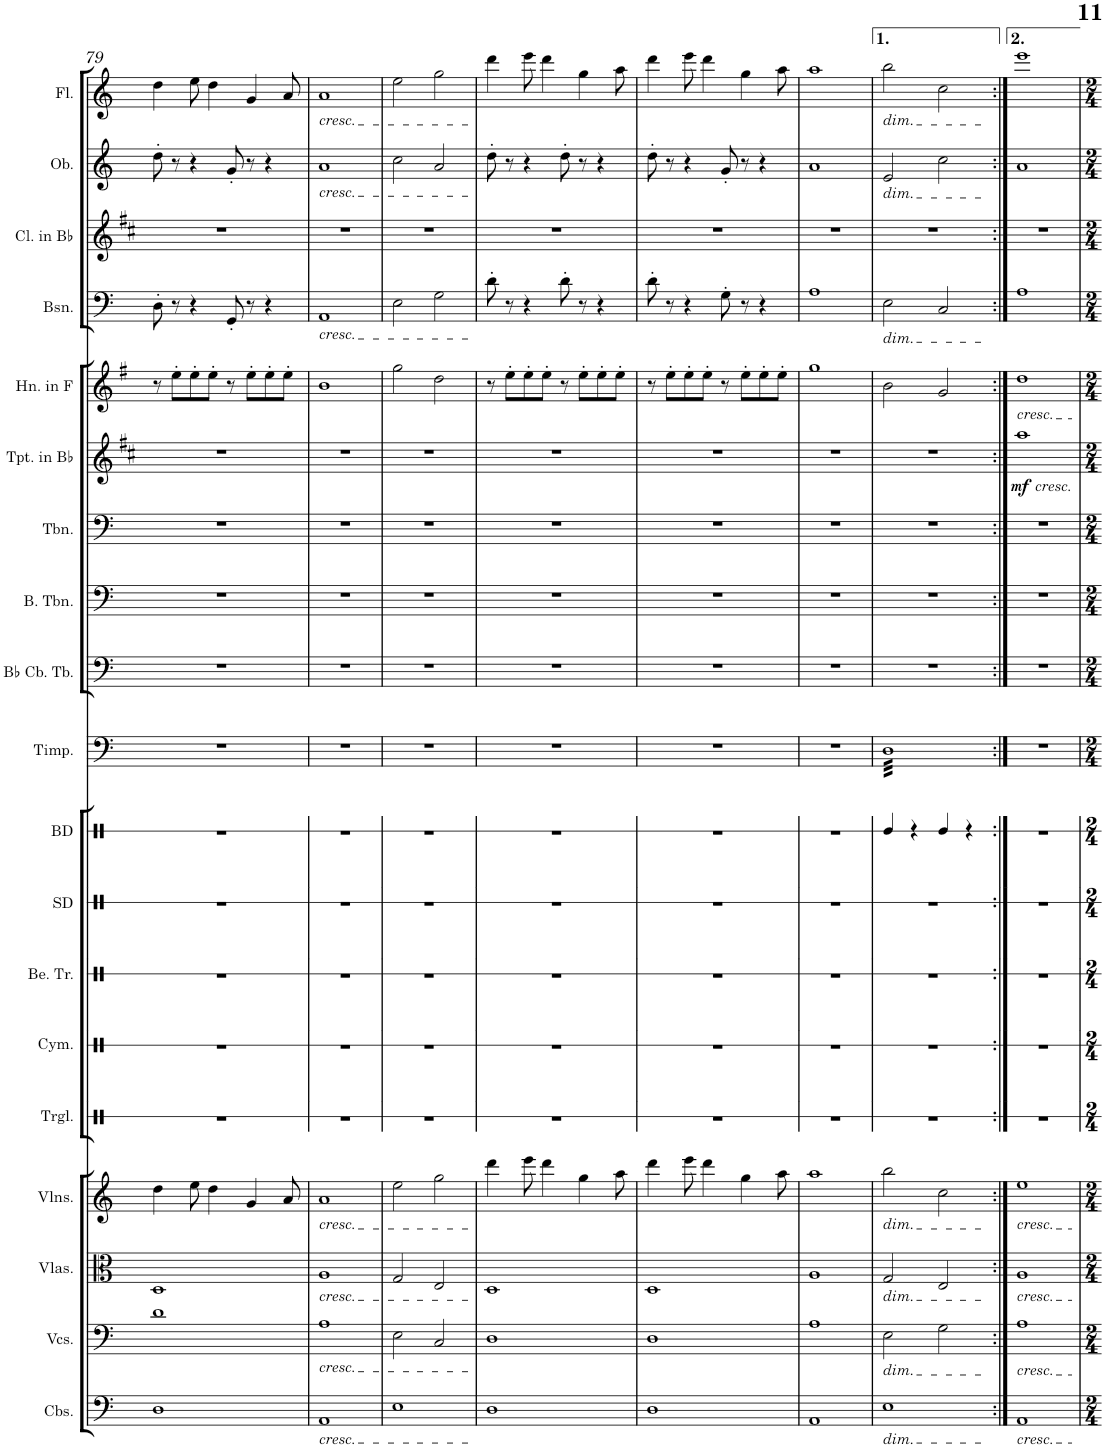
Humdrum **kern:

**kern	**kern	**kern	**kern	**kern	**kern	**kern	**kern	**kern	**kern	**kern	**kern	**kern	**kern	**dynam	**kern	**kern	**kern	**kern	**kern
*part19	*part18	*part17	*part16	*part15	*part14	*part13	*part12	*part11	*part10	*part9	*part8	*part7	*part6	*part6	*part5	*part4	*part3	*part2	*part1
*staff19	*staff18	*staff17	*staff16	*staff15	*staff14	*staff13	*staff12	*staff11	*staff10	*staff9	*staff8	*staff7	*staff6	*staff6	*staff5	*staff4	*staff3	*staff2	*staff1
*I"Contrabasses	*I"Violoncellos	*I"Violas	*I"Violins	*I"Triangle	*I"Cymbals	*I"Bell Tree	*I"Snare Drum	*I"Bass Drum	*I"Timpani	*I"Bb Contrabass Tuba	*I"Bass Trombone	*I"Trombone	*I"Trumpet in Bb	*	*I"Horn in F	*I"Bassoon	*I"Clarinet in Bb	*I"Oboe	*I"Flute
*I'Cbs.	*I'Vcs.	*I'Vlas.	*I'Vlns.	*I'Trgl.	*I'Cym.	*I'Be. Tr.	*I'SD	*I'BD	*I'Timp.	*I'Bb Cb. Tb.	*I'B. Tbn.	*I'Tbn.	*I'Tpt. in Bb	*	*I'Hn. in F	*I'Bsn.	*I'Cl. in Bb	*I'Ob.	*I'Fl.
!!LO:PB:g=z
*clefF4	*clefF4	*clefC3	*clefG2	*clefX	*clefX	*clefX	*clefX	*clefX	*clefF4	*clefF4	*clefF4	*clefF4	*clefG2	*	*clefG2	*clefF4	*clefG2	*clefG2	*clefG2
*Trd7c12	*	*	*	*	*	*	*	*	*	*	*	*	*Trd1c2	*	*Trd4c7	*	*Trd1c2	*	*
*k[]	*k[]	*k[]	*k[]	*k[]	*k[]	*k[]	*k[]	*k[]	*k[]	*k[]	*k[]	*k[]	*k[f#c#]	*	*k[f#]	*k[]	*k[f#c#]	*k[]	*k[]
*M4/4	*M4/4	*M4/4	*M4/4	*M4/4	*M4/4	*M4/4	*M4/4	*M4/4	*M4/4	*M4/4	*M4/4	*M4/4	*M4/4	*	*M4/4	*M4/4	*M4/4	*M4/4	*M4/4
=79	=79	=79	=79	=79	=79	=79	=79	=79	=79	=79	=79	=79	=79	=79	=79	=79	=79	=79	=79
1D	1d	1D	4dd\	1r	1r	1r	1r	1r	1r	1r	1r	1r	1r	.	8r	8D'\	1r	8dd'\	4dd\
.	.	.	.	.	.	.	.	.	.	.	.	.	.	.	8ee'\L	8r	.	8r	.
.	.	.	8ee\	.	.	.	.	.	.	.	.	.	.	.	8ee'\	4r	.	4r	8ee\
.	.	.	4dd\	.	.	.	.	.	.	.	.	.	.	.	8ee'\J	.	.	.	4dd\
.	.	.	.	.	.	.	.	.	.	.	.	.	.	.	8r	8GG'/	.	8g'/	.
.	.	.	4g/	.	.	.	.	.	.	.	.	.	.	.	8ee'\L	8r	.	8r	4g/
.	.	.	.	.	.	.	.	.	.	.	.	.	.	.	8ee'\	4r	.	4r	.
.	.	.	8a/	.	.	.	.	.	.	.	.	.	.	.	8ee'\J	.	.	.	8a/
=80	=80	=80	=80	=80	=80	=80	=80	=80	=80	=80	=80	=80	=80	=80	=80	=80	=80	=80	=80
!	!	!	!	!	!	!	!	!	!	!	!	!	!	!	!	!	!	!	!LO:TX:b:i:t=cresc.
!	!	!	!	!	!	!	!	!	!	!	!	!	!	!	!	!	!	!LO:TX:b:i:t=cresc.	!
!	!	!	!	!	!	!	!	!	!	!	!	!	!	!	!	!LO:TX:b:i:t=cresc.	!	!	!
!	!	!	!LO:TX:b:i:t=cresc.	!	!	!	!	!	!	!	!	!	!	!	!	!	!	!	!
!	!	!LO:TX:b:i:t=cresc.	!	!	!	!	!	!	!	!	!	!	!	!	!	!	!	!	!
!	!LO:TX:b:i:t=cresc.	!	!	!	!	!	!	!	!	!	!	!	!	!	!	!	!	!	!
!LO:TX:b:i:t=cresc.	!	!	!	!	!	!	!	!	!	!	!	!	!	!	!	!	!	!	!
1AA	1A	1A	1a	1r	1r	1r	1r	1r	1r	1r	1r	1r	1r	.	1b	1AA	1r	1a	1a
=81	=81	=81	=81	=81	=81	=81	=81	=81	=81	=81	=81	=81	=81	=81	=81	=81	=81	=81	=81
1E	2E\	2G/	2ee\	1r	1r	1r	1r	1r	1r	1r	1r	1r	1r	.	2gg\	2E\	1r	2cc\	2ee\
.	2C/	2E/	2gg\	.	.	.	.	.	.	.	.	.	.	.	2dd\	2G\	.	2a/	2gg\
=82	=82	=82	=82	=82	=82	=82	=82	=82	=82	=82	=82	=82	=82	=82	=82	=82	=82	=82	=82
1D	1D	1D	4ddd\	1r	1r	1r	1r	1r	1r	1r	1r	1r	1r	.	8r	8d'\	1r	8dd'\	4ddd\
.	.	.	.	.	.	.	.	.	.	.	.	.	.	.	8ee'\L	8r	.	8r	.
.	.	.	8eee\	.	.	.	.	.	.	.	.	.	.	.	8ee'\	4r	.	4r	8eee\
.	.	.	4ddd\	.	.	.	.	.	.	.	.	.	.	.	8ee'\J	.	.	.	4ddd\
.	.	.	.	.	.	.	.	.	.	.	.	.	.	.	8r	8d'\	.	8dd'\	.
.	.	.	4gg\	.	.	.	.	.	.	.	.	.	.	.	8ee'\L	8r	.	8r	4gg\
.	.	.	.	.	.	.	.	.	.	.	.	.	.	.	8ee'\	4r	.	4r	.
.	.	.	8aa\	.	.	.	.	.	.	.	.	.	.	.	8ee'\J	.	.	.	8aa\
=83	=83	=83	=83	=83	=83	=83	=83	=83	=83	=83	=83	=83	=83	=83	=83	=83	=83	=83	=83
1D	1D	1D	4ddd\	1r	1r	1r	1r	1r	1r	1r	1r	1r	1r	.	8r	8d'\	1r	8dd'\	4ddd\
.	.	.	.	.	.	.	.	.	.	.	.	.	.	.	8ee'\L	8r	.	8r	.
.	.	.	8eee\	.	.	.	.	.	.	.	.	.	.	.	8ee'\	4r	.	4r	8eee\
.	.	.	4ddd\	.	.	.	.	.	.	.	.	.	.	.	8ee'\J	.	.	.	4ddd\
.	.	.	.	.	.	.	.	.	.	.	.	.	.	.	8r	8G'\	.	8g'/	.
.	.	.	4gg\	.	.	.	.	.	.	.	.	.	.	.	8ee'\L	8r	.	8r	4gg\
.	.	.	.	.	.	.	.	.	.	.	.	.	.	.	8ee'\	4r	.	4r	.
.	.	.	8aa\	.	.	.	.	.	.	.	.	.	.	.	8ee'\J	.	.	.	8aa\
=84	=84	=84	=84	=84	=84	=84	=84	=84	=84	=84	=84	=84	=84	=84	=84	=84	=84	=84	=84
1AA	1A	1A	1aa	1r	1r	1r	1r	1r	1r	1r	1r	1r	1r	.	1gg	1A	1r	1a	1aa
=85	=85	=85	=85	=85	=85	=85	=85	=85	=85	=85	=85	=85	=85	=85	=85	=85	=85	=85	=85
!	!	!	!	!	!	!	!	!	!	!	!	!	!	!	!	!	!	!	!LO:TX:b:i:t=dim.
!	!	!	!	!	!	!	!	!	!	!	!	!	!	!	!	!	!	!LO:TX:b:i:t=dim.	!
!	!	!	!	!	!	!	!	!	!	!	!	!	!	!	!	!LO:TX:b:i:t=dim.	!	!	!
!	!	!	!LO:TX:b:i:t=dim.	!	!	!	!	!	!	!	!	!	!	!	!	!	!	!	!
!	!	!LO:TX:b:i:t=dim.	!	!	!	!	!	!	!	!	!	!	!	!	!	!	!	!	!
!	!LO:TX:b:i:t=dim.	!	!	!	!	!	!	!	!	!	!	!	!	!	!	!	!	!	!
!LO:TX:b:i:t=dim.	!	!	!	!	!	!	!	!	!	!	!	!	!	!	!	!	!	!	!
*	*	*	*	*	*	*	*	*	*tremolo	*	*	*	*	*	*	*	*	*	*
1E	2E\	2G/	2bb\	1r	1r	1r	1r	4Re/	32DLLL	1r	1r	1r	1r	.	2b\	2E\	1r	2e/	2bb\
.	.	.	.	.	.	.	.	.	32D	.	.	.	.	.	.	.	.	.	.
.	.	.	.	.	.	.	.	.	32D	.	.	.	.	.	.	.	.	.	.
.	.	.	.	.	.	.	.	.	32D	.	.	.	.	.	.	.	.	.	.
.	.	.	.	.	.	.	.	.	32D	.	.	.	.	.	.	.	.	.	.
.	.	.	.	.	.	.	.	.	32D	.	.	.	.	.	.	.	.	.	.
.	.	.	.	.	.	.	.	.	32D	.	.	.	.	.	.	.	.	.	.
.	.	.	.	.	.	.	.	.	32D	.	.	.	.	.	.	.	.	.	.
.	.	.	.	.	.	.	.	4r	32D	.	.	.	.	.	.	.	.	.	.
.	.	.	.	.	.	.	.	.	32D	.	.	.	.	.	.	.	.	.	.
.	.	.	.	.	.	.	.	.	32D	.	.	.	.	.	.	.	.	.	.
.	.	.	.	.	.	.	.	.	32D	.	.	.	.	.	.	.	.	.	.
.	.	.	.	.	.	.	.	.	32D	.	.	.	.	.	.	.	.	.	.
.	.	.	.	.	.	.	.	.	32D	.	.	.	.	.	.	.	.	.	.
.	.	.	.	.	.	.	.	.	32D	.	.	.	.	.	.	.	.	.	.
.	.	.	.	.	.	.	.	.	32D	.	.	.	.	.	.	.	.	.	.
.	2G\	2E/	2cc\	.	.	.	.	4Re/	32D	.	.	.	.	.	2g/	2C/	.	2cc\	2cc\
.	.	.	.	.	.	.	.	.	32D	.	.	.	.	.	.	.	.	.	.
.	.	.	.	.	.	.	.	.	32D	.	.	.	.	.	.	.	.	.	.
.	.	.	.	.	.	.	.	.	32D	.	.	.	.	.	.	.	.	.	.
.	.	.	.	.	.	.	.	.	32D	.	.	.	.	.	.	.	.	.	.
.	.	.	.	.	.	.	.	.	32D	.	.	.	.	.	.	.	.	.	.
.	.	.	.	.	.	.	.	.	32D	.	.	.	.	.	.	.	.	.	.
.	.	.	.	.	.	.	.	.	32D	.	.	.	.	.	.	.	.	.	.
.	.	.	.	.	.	.	.	4r	32D	.	.	.	.	.	.	.	.	.	.
.	.	.	.	.	.	.	.	.	32D	.	.	.	.	.	.	.	.	.	.
.	.	.	.	.	.	.	.	.	32D	.	.	.	.	.	.	.	.	.	.
.	.	.	.	.	.	.	.	.	32D	.	.	.	.	.	.	.	.	.	.
.	.	.	.	.	.	.	.	.	32D	.	.	.	.	.	.	.	.	.	.
.	.	.	.	.	.	.	.	.	32D	.	.	.	.	.	.	.	.	.	.
.	.	.	.	.	.	.	.	.	32D	.	.	.	.	.	.	.	.	.	.
.	.	.	.	.	.	.	.	.	32DJJJ	.	.	.	.	.	.	.	.	.	.
*	*	*	*	*	*	*	*	*	*Xtremolo	*	*	*	*	*	*	*	*	*	*
=86:|!	=86:|!	=86:|!	=86:|!	=86:|!	=86:|!	=86:|!	=86:|!	=86:|!	=86:|!	=86:|!	=86:|!	=86:|!	=86:|!	=86:|!	=86:|!	=86:|!	=86:|!	=86:|!	=86:|!
!	!	!	!	!	!	!	!	!	!	!	!	!	!	!	!LO:TX:b:i:t=cresc.	!	!	!	!
!	!	!	!	!	!	!	!	!	!	!	!	!	!LO:TX:b:i:t=cresc.	!	!	!	!	!	!
!	!	!	!LO:TX:b:i:t=cresc.	!	!	!	!	!	!	!	!	!	!	!	!	!	!	!	!
!	!	!LO:TX:b:i:t=cresc.	!	!	!	!	!	!	!	!	!	!	!	!	!	!	!	!	!
!	!LO:TX:b:i:t=cresc.	!	!	!	!	!	!	!	!	!	!	!	!	!	!	!	!	!	!
!LO:TX:b:i:t=cresc.	!	!	!	!	!	!	!	!	!	!	!	!	!	!	!	!	!	!	!
!	!	!	!	!	!	!	!	!	!	!	!	!	!	!LO:DY:b	!	!	!	!	!
1AA	1A	1A	1ee	1r	1r	1r	1r	1r	1r	1r	1r	1r	1aa	mf	1dd	1A	1r	1a	1eee
=	=	=	=	=	=	=	=	=	=	=	=	=	=	=	=	=	=	=	=
*-	*-	*-	*-	*-	*-	*-	*-	*-	*-	*-	*-	*-	*-	*-	*-	*-	*-	*-	*-
